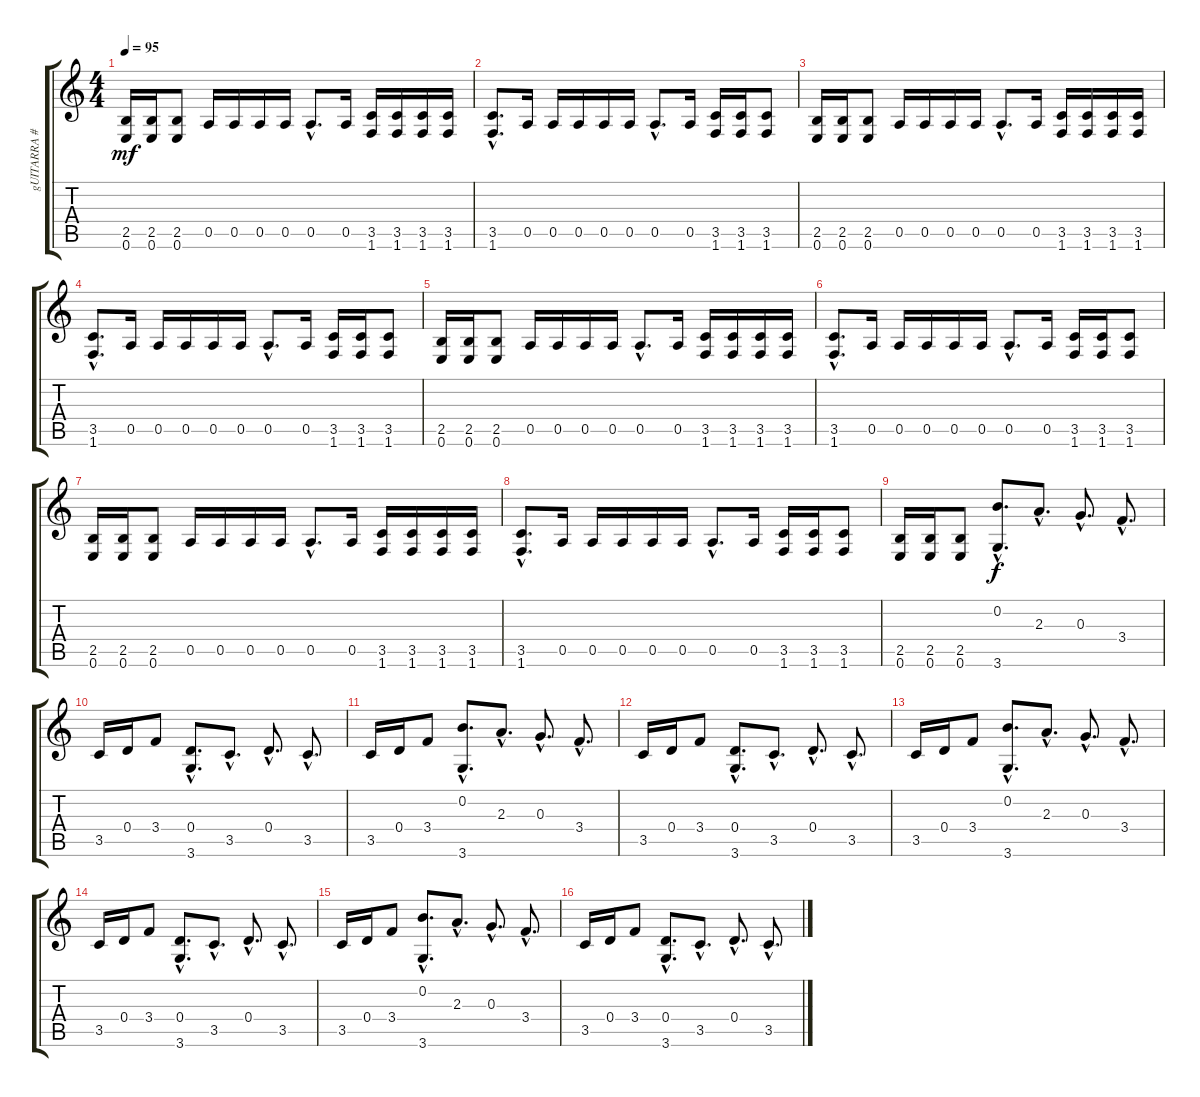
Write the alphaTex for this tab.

\track ("gUITARRA #1" "gUITARRA #") {instrument overdrivenguitar}
\staff {score tabs}
\tuning (E4 B3 G3 D3 A2 E2) {hide}
\ts (4 4)
\tempo 95
\clef g2
\ks c
(2.5 0.6).16{dy mf} (2.5 0.6).16 (2.5 0.6).8 0.5.16 0.5.16 0.5.16 0.5.16 0.5{hac}.8{d} 0.5.16 (3.5 1.6).16 (3.5 1.6).16 (3.5 1.6).16 (3.5 1.6).16 |
(3.5{hac} 1.6{hac}).8{d} 0.5.16 0.5.16 0.5.16 0.5.16 0.5.16 0.5{hac}.8{d} 0.5.16 (3.5 1.6).16 (3.5 1.6).16 (3.5 1.6).8 |
(2.5 0.6).16 (2.5 0.6).16 (2.5 0.6).8 0.5.16 0.5.16 0.5.16 0.5.16 0.5{hac}.8{d} 0.5.16 (3.5 1.6).16 (3.5 1.6).16 (3.5 1.6).16 (3.5 1.6).16 |
(3.5{hac} 1.6{hac}).8{d} 0.5.16 0.5.16 0.5.16 0.5.16 0.5.16 0.5{hac}.8{d} 0.5.16 (3.5 1.6).16 (3.5 1.6).16 (3.5 1.6).8 |
(2.5 0.6).16 (2.5 0.6).16 (2.5 0.6).8 0.5.16 0.5.16 0.5.16 0.5.16 0.5{hac}.8{d} 0.5.16 (3.5 1.6).16 (3.5 1.6).16 (3.5 1.6).16 (3.5 1.6).16 |
(3.5{hac} 1.6{hac}).8{d} 0.5.16 0.5.16 0.5.16 0.5.16 0.5.16 0.5{hac}.8{d} 0.5.16 (3.5 1.6).16 (3.5 1.6).16 (3.5 1.6).8 |
(2.5 0.6).16 (2.5 0.6).16 (2.5 0.6).8 0.5.16 0.5.16 0.5.16 0.5.16 0.5{hac}.8{d} 0.5.16 (3.5 1.6).16 (3.5 1.6).16 (3.5 1.6).16 (3.5 1.6).16 |
(3.5{hac} 1.6{hac}).8{d} 0.5.16 0.5.16 0.5.16 0.5.16 0.5.16 0.5{hac}.8{d} 0.5.16 (3.5 1.6).16 (3.5 1.6).16 (3.5 1.6).8 |
(2.5 0.6).16 (2.5 0.6).16 (2.5 0.6).8 (0.2{hac} 3.6).8{d dy f balance 0} 2.3{hac}.8{d} 0.3{hac}.8{d balance 1} 3.4{hac}.8{d balance 2} |
3.5.16{balance 4} 0.4.16 3.4.8 (0.4{hac} 3.6).8{d balance 5} 3.5{hac}.8{d} 0.4{hac}.8{d balance 6} 3.5{hac}.8{d balance 8} |
3.5.16{balance 9} 0.4.16 3.4.8 (0.2{hac} 3.6).8{d balance 10} 2.3{hac}.8{d} 0.3{hac}.8{d balance 11} 3.4{hac}.8{d balance 12} |
3.5.16{balance 14} 0.4.16 3.4.8 (0.4{hac} 3.6).8{d balance 15} 3.5{hac}.8{d} 0.4{hac}.8{d balance 16} 3.5{hac}.8{d balance 15} |
3.5.16{balance 14} 0.4.16 3.4.8 (0.2{hac} 3.6).8{d balance 12} 2.3{hac}.8{d} 0.3{hac}.8{d balance 11} 3.4{hac}.8{d balance 10} |
3.5.16{balance 9} 0.4.16 3.4.8 (0.4{hac} 3.6).8{d balance 8} 3.5{hac}.8{d} 0.4{hac}.8{d balance 6} 3.5{hac}.8{d balance 5} |
3.5.16{balance 4} 0.4.16 3.4.8 (0.2{hac} 3.6).8{d balance 2} 2.3{hac}.8{d} 0.3{hac}.8{d balance 1} 3.4{hac}.8{d balance 0} |
3.5.16 0.4.16 3.4.8 (0.4{hac} 3.6).8{d} 3.5{hac}.8{d} 0.4{hac}.8{d} 3.5{hac}.8{d}
